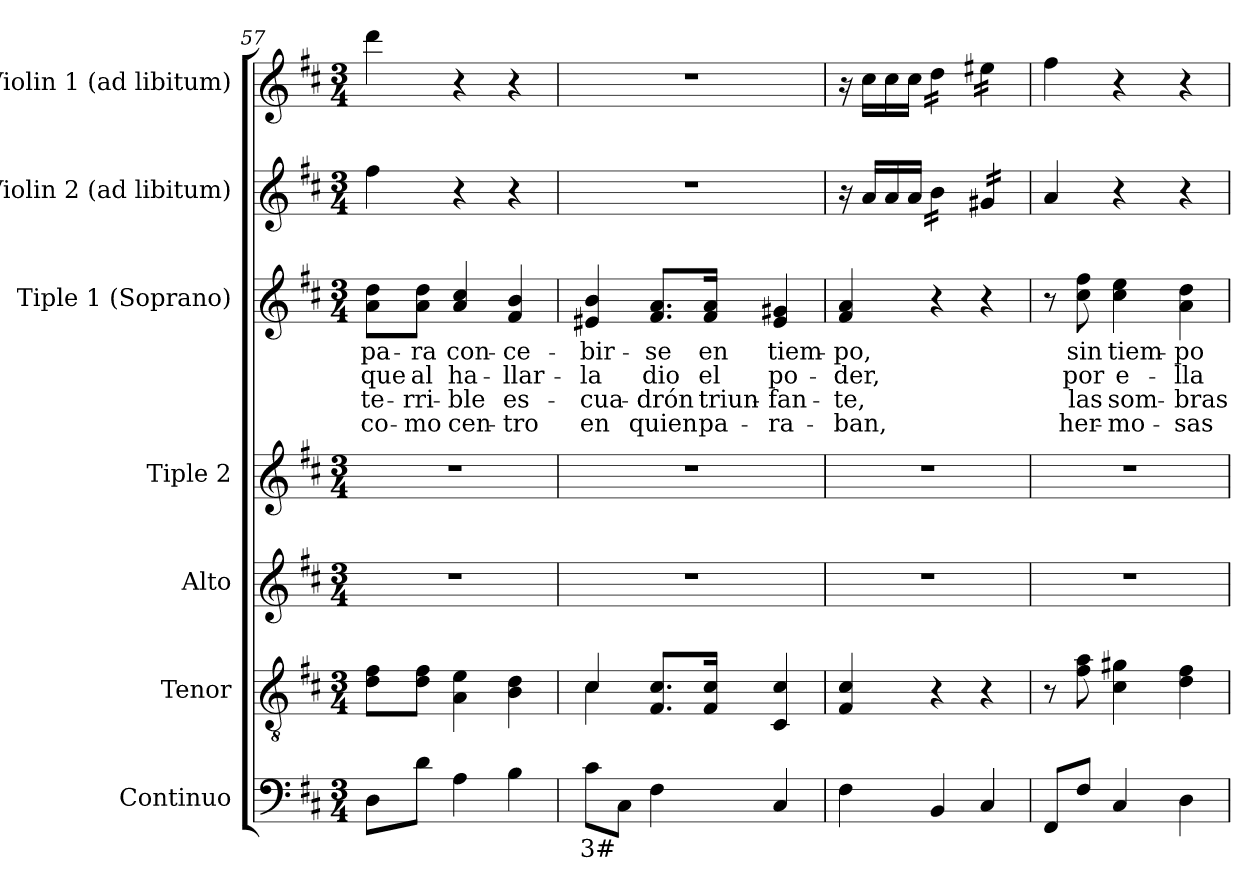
**kern	**text	**kern	**kern	**kern	**kern	**text	**text	**text	**text	**kern	**kern
*part7	*part7	*part6	*part5	*part4	*part3	*part3	*part3	*part3	*part3	*part2	*part1
*staff7	*staff7	*staff6	*staff5	*staff4	*staff3	*staff3	*staff3	*staff3	*staff3	*staff2	*staff1
*I"Continuo	*	*I"Tenor	*I"Alto	*I"Tiple 2	*I"Tiple 1 (Soprano)	*	*	*	*	*I"Violin 2 (ad libitum)	*I"Violin 1 (ad libitum)
*I'Cont.	*	*I'T.	*I'A.	*	*I'S.	*	*	*	*	*I'Vln. 2	*I'Vln. 1
!!LO:LB:g=z
*clefF4	*	*clefGv2	*clefG2	*clefG2	*clefG2	*	*	*	*	*clefG2	*clefG2
*	*	*ITrd7c12	*	*	*	*	*	*	*	*	*
*k[f#c#]	*	*k[f#c#]	*k[f#c#]	*k[f#c#]	*k[f#c#]	*	*	*	*	*k[f#c#]	*k[f#c#]
*D:	*	*D:	*D:	*D:	*D:	*	*	*	*	*D:	*D:
*M3/4	*	*M3/4	*M3/4	*M3/4	*M3/4	*	*	*	*	*M3/4	*M3/4
=57	=57	=57	=57	=57	=57	=57	=57	=57	=57	=57	=57
!	!	!	!LO:N:vis=1	!LO:N:vis=1	!	!	!	!	!	!	!
!	!	!	!	!	!	!LO:LY:b:color=#000000	!LO:LY:b:color=#000000	!LO:LY:b:color=#000000	!LO:LY:b:color=#000000	!	!
8Di\L	.	8Di\ 8F#i\L	2.r	2.r	8ai\ 8ddi\L	pa-	que	te-	co-	4ff#i\	4dddi\
!	!	!	!	!	!	!LO:LY:b:color=#000000	!LO:LY:b:color=#000000	!LO:LY:b:color=#000000	!LO:LY:b:color=#000000	!	!
8di\J	.	8Di\ 8F#i\J	.	.	8ai\ 8ddi\J	-ra	al	-rri-	-mo	.	.
!	!	!	!	!	!	!LO:LY:b:color=#000000	!LO:LY:b:color=#000000	!LO:LY:b:color=#000000	!LO:LY:b:color=#000000	!	!
4Ai\	.	4AAi\ 4Ei	.	.	4ai/ 4cc#i	con-	ha-	-ble	cen-	4r	4r
!	!	!	!	!	!	!LO:LY:b:color=#000000	!LO:LY:b:color=#000000	!LO:LY:b:color=#000000	!LO:LY:b:color=#000000	!	!
4Bi\	.	4BBi\ 4Di	.	.	4f#i/ 4bi	-ce-	-llar-	es-	-tro	4r	4r
=58	=58	=58	=58	=58	=58	=58	=58	=58	=58	=58	=58
!	!LO:LY:b:color=#000000	!	!LO:N:vis=1	!LO:N:vis=1	!	!	!	!	!	!	!
*	*	*^	*	*	*	*	*	*	*	*	*
!	!	!	!	!	!	!	!LO:LY:b:color=#000000	!LO:LY:b:color=#000000	!LO:LY:b:color=#000000	!LO:LY:b:color=#000000	!LO:N:vis=1	!LO:N:vis=1
8c#i\L	3#	4C#i/	4C#i\	2.r	2.r	4e#Xi/ 4bi	-bir-	-la	-cua-	en	2.r	2.r
8C#i\J	.	.	.	.	.	.	.	.	.	.	.	.
!	!	!	!	!	!	!	!LO:LY:b:color=#000000	!LO:LY:b:color=#000000	!LO:LY:b:color=#000000	!LO:LY:b:color=#000000	!	!
4F#i\	.	8.FF#i/ 8.C#i/L	4ryy	.	.	8.f#i/ 8.ai/L	-se	dio	-drón	quien	.	.
!	!	!	!	!	!	!	!LO:LY:b:color=#000000	!LO:LY:b:color=#000000	!LO:LY:b:color=#000000	!LO:LY:b:color=#000000	!	!
.	.	16FF#i/ 16C#i/Jk	.	.	.	16f#i/ 16ai/Jk	en	el	triun-	pa-	.	.
!	!	!	!	!	!	!	!LO:LY:b:color=#000000	!LO:LY:b:color=#000000	!LO:LY:b:color=#000000	!LO:LY:b:color=#000000	!	!
4C#i/	.	4CC#i/ 4C#i	4ryy	.	.	4e#i/ 4g#Xi	tiem-	po-	-fan-	-ra-	.	.
=59	=59	=59	=59	=59	=59	=59	=59	=59	=59	=59	=59	=59
!	!	!	!	!LO:N:vis=1	!LO:N:vis=1	!	!	!	!	!	!	!
*	*	*v	*v	*	*	*	*	*	*	*	*	*
*	*	*^	*	*	*	*	*	*	*	*	*
!	!	!	!	!	!	!	!LO:LY:b:color=#000000	!LO:LY:b:color=#000000	!LO:LY:b:color=#000000	!LO:LY:b:color=#000000	!	!
*	*	*v	*v	*	*	*	*	*	*	*	*	*
4F#i\	.	4FF#i/ 4C#i	2.r	2.r	4f#i/ 4ai	-po,	-der,	-te,	-ban,	16r	16r
.	.	.	.	.	.	.	.	.	.	16ai/LL	16cc#i\LL
.	.	.	.	.	.	.	.	.	.	16ai/	16cc#i\
.	.	.	.	.	.	.	.	.	.	16ai/JJ	16cc#i\JJ
*	*	*	*	*	*	*	*	*	*	*tremolo	*
*	*	*	*	*	*	*	*	*	*	*	*tremolo
4BBi/	.	4r	.	.	4r	.	.	.	.	16bi\LL	16ddi\LL
.	.	.	.	.	.	.	.	.	.	16bi\	16ddi\
.	.	.	.	.	.	.	.	.	.	16bi\	16ddi\
.	.	.	.	.	.	.	.	.	.	16bi\JJ	16ddi\JJ
4C#i/	.	4r	.	.	4r	.	.	.	.	16g#Xi/LL	16ee#Xi\LL
.	.	.	.	.	.	.	.	.	.	16g#Xi/	16ee#Xi\
.	.	.	.	.	.	.	.	.	.	16g#Xi/	16ee#Xi\
.	.	.	.	.	.	.	.	.	.	16g#Xi/JJ	16ee#Xi\JJ
*	*	*	*	*	*	*	*	*	*	*	*Xtremolo
*	*	*	*	*	*	*	*	*	*	*Xtremolo	*
!!LO:LB:g=z
=60	=60	=60	=60	=60	=60	=60	=60	=60	=60	=60	=60
!	!	!	!LO:N:vis=1	!LO:N:vis=1	!	!	!	!	!	!	!
8FF#i/L	.	8r	2.r	2.r	8r	.	.	.	.	4ai/	4ff#i\
!	!	!	!	!	!	!LO:LY:b:color=#000000	!LO:LY:b:color=#000000	!LO:LY:b:color=#000000	!LO:LY:b:color=#000000	!	!
8F#i/J	.	8F#i\ 8Ai	.	.	8cc#i\ 8ff#i	sin	por	las	her-	.	.
!	!	!	!	!	!	!LO:LY:b:color=#000000	!LO:LY:b:color=#000000	!LO:LY:b:color=#000000	!LO:LY:b:color=#000000	!	!
4C#i/	.	4C#i\ 4G#Xi	.	.	4cc#i\ 4eei	tiem-	e-	som-	-mo-	4r	4r
!	!	!	!	!	!	!LO:LY:b:color=#000000	!LO:LY:b:color=#000000	!LO:LY:b:color=#000000	!LO:LY:b:color=#000000	!	!
4Di\	.	4Di\ 4F#i	.	.	4ai\ 4ddi	-po	-lla	-bras	-sas	4r	4r
=	=	=	=	=	=	=	=	=	=	=	=
*-	*-	*-	*-	*-	*-	*-	*-	*-	*-	*-	*-
